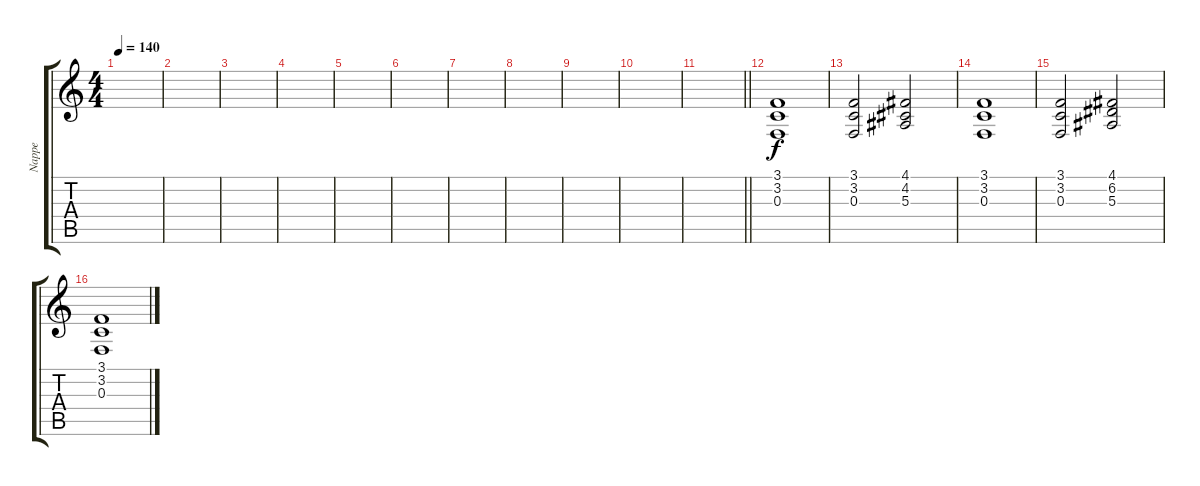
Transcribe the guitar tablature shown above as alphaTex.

\track ("Nappe" "Nappe") {instrument choiraahs}
\staff {score tabs}
\tuning (D4 A3 F3 C3 G2 C2) {hide}
\ts (4 4)
\tempo 140
\clef g2
\ks c
|
|
|
|
|
|
|
|
|
|
\barLineRight lightlight
|
(3.1 3.2 0.3).1 |
(3.1 3.2 0.3).2 (4.1 4.2 5.3).2 |
(3.1 3.2 0.3).1 |
(3.1 3.2 0.3).2 (4.1 6.2 5.3).2 |
(3.1 3.2 0.3).1
